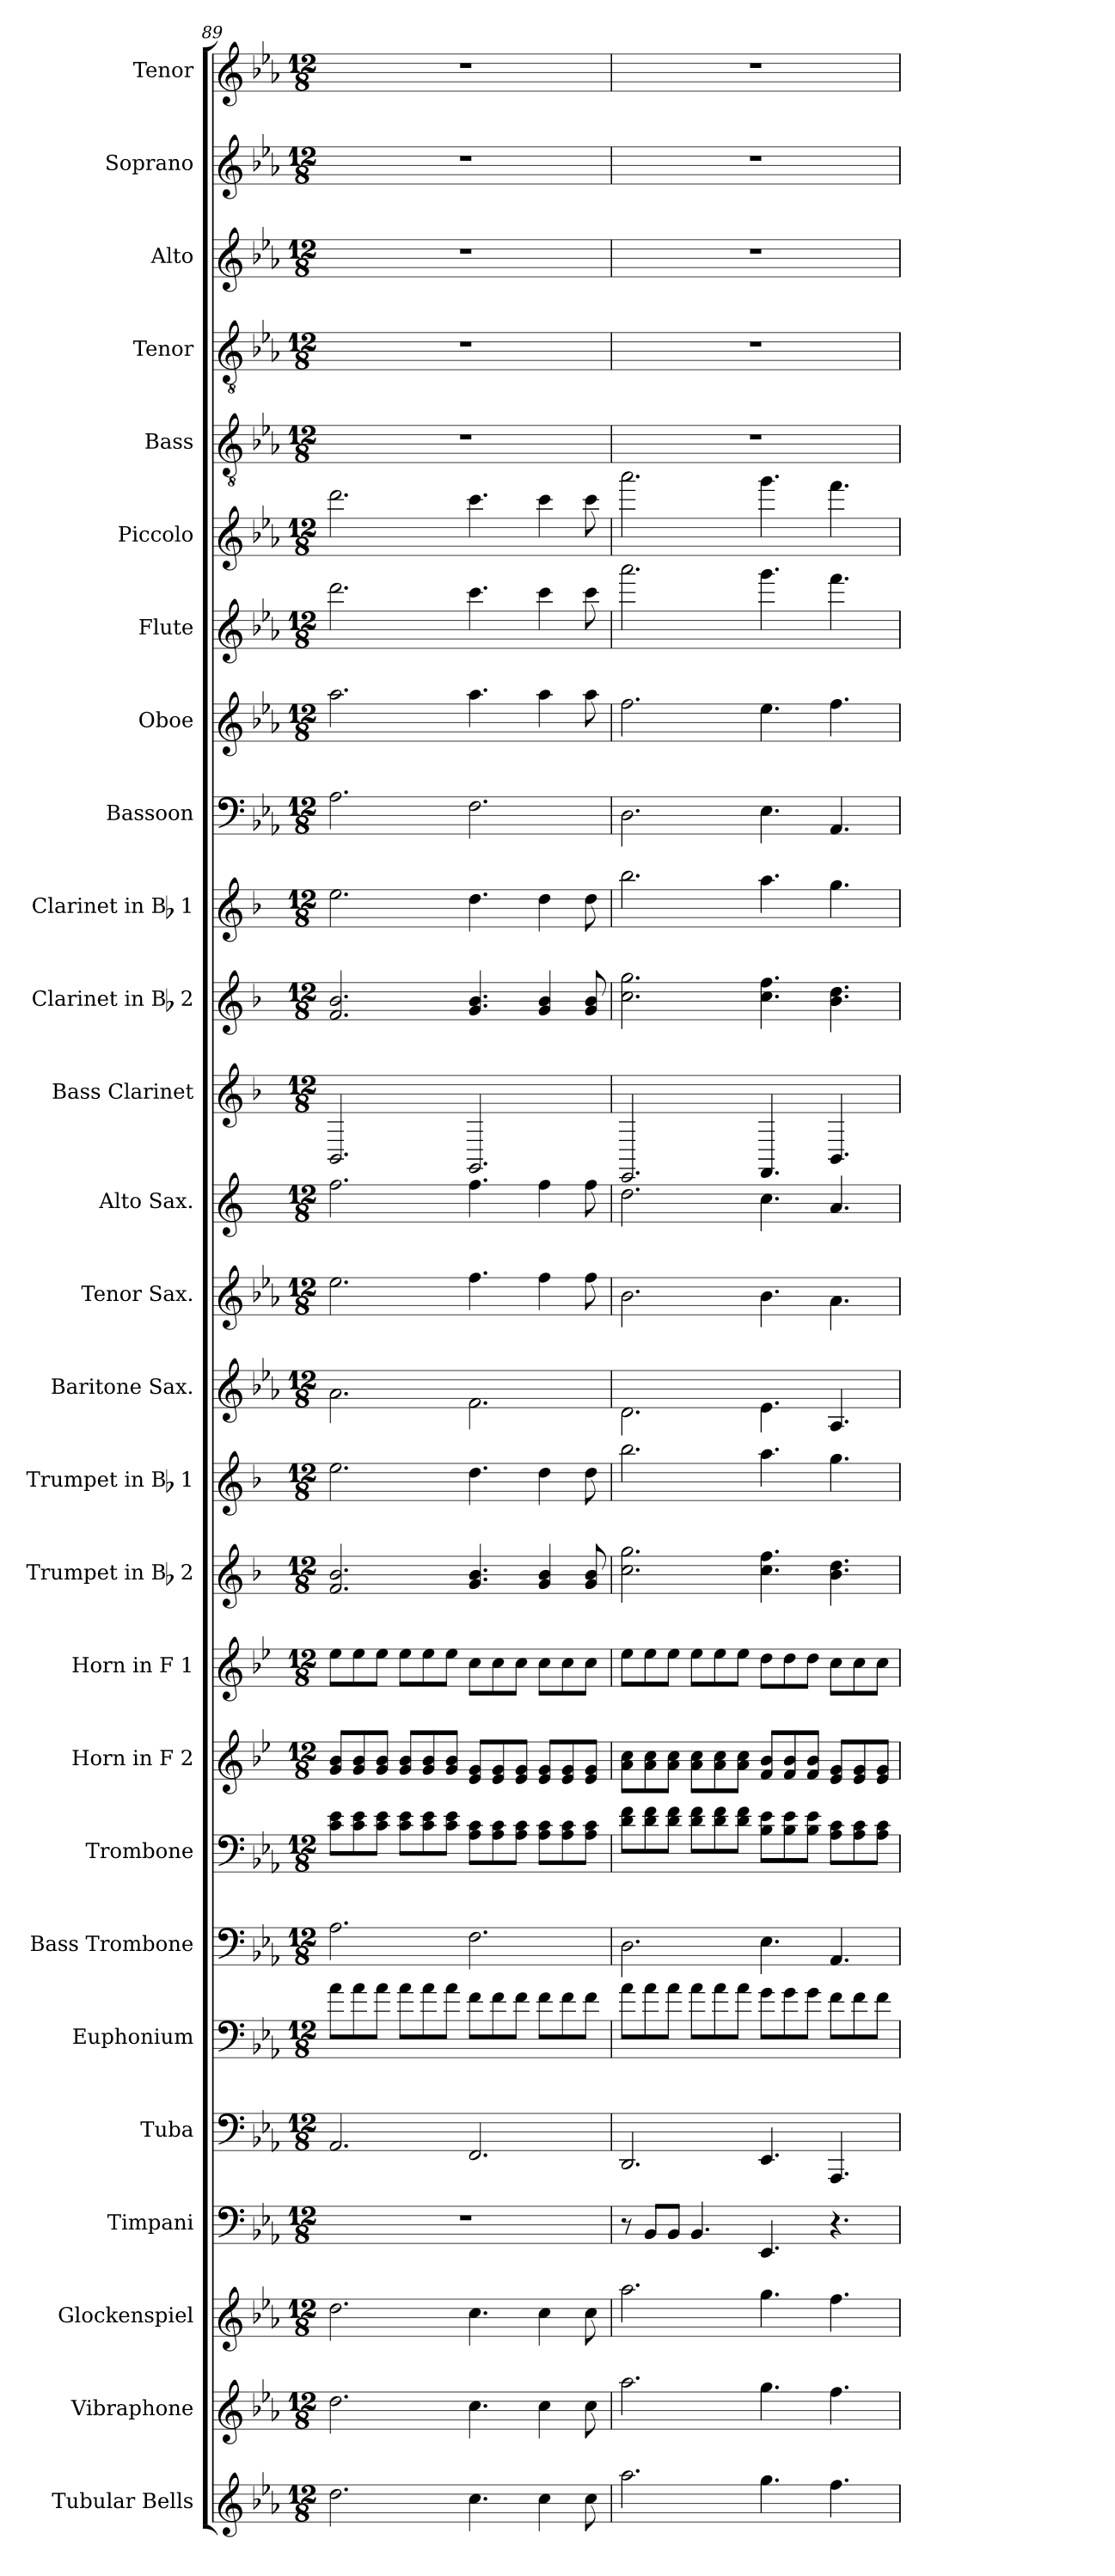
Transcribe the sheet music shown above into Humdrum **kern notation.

**kern	**kern	**kern	**kern	**kern	**kern	**kern	**kern	**kern	**kern	**kern	**kern	**kern	**kern	**kern	**kern	**kern	**kern	**kern	**kern	**kern	**kern	**kern	**kern	**kern	**kern	**kern
*part27	*part26	*part25	*part24	*part23	*part22	*part21	*part20	*part19	*part18	*part17	*part16	*part15	*part14	*part13	*part12	*part11	*part10	*part9	*part8	*part7	*part6	*part5	*part4	*part3	*part2	*part1
*staff27	*staff26	*staff25	*staff24	*staff23	*staff22	*staff21	*staff20	*staff19	*staff18	*staff17	*staff16	*staff15	*staff14	*staff13	*staff12	*staff11	*staff10	*staff9	*staff8	*staff7	*staff6	*staff5	*staff4	*staff3	*staff2	*staff1
*I"Tubular Bells	*I"Vibraphone	*I"Glockenspiel	*I"Timpani	*I"Tuba	*I"Euphonium	*I"Bass Trombone	*I"Trombone	*I"Horn in F 2	*I"Horn in F 1	*I"Trumpet in Bb 2	*I"Trumpet in Bb 1	*I"Baritone Sax.	*I"Tenor Sax.	*I"Alto Sax.	*I"Bass Clarinet	*I"Clarinet in Bb 2	*I"Clarinet in Bb 1	*I"Bassoon	*I"Oboe	*I"Flute	*I"Piccolo	*I"Bass	*I"Tenor	*I"Alto	*I"Soprano	*I"Tenor
*I'Tubular Bells	*I'Vibraphone	*I'Glockenspiel	*I'Timpani	*I'Tuba	*I'Euphonium	*I'Bass Trombone	*I'Trombone	*I'Horn in F 2	*I'Horn in F 1	*I'Trumpet in Bb 2	*I'Trumpet in Bb 1	*I'Baritone Sax.	*I'Tenor Sax.	*I'Alto Sax.	*I'Bass Clarinet	*I'Clarinet in Bb 2	*I'Clarinet in Bb 1	*I'Bassoon	*I'Oboe	*I'Flute	*I'Piccolo	*I'Bass	*I'Tenor	*I'Alto	*I'Soprano	*I'Tenor
!!LO:PB:g=z
*clefG2	*clefG2	*clefG2	*clefF4	*clefF4	*clefF4	*clefF4	*clefF4	*clefG2	*clefG2	*clefG2	*clefG2	*clefG2	*clefG2	*clefG2	*clefG2	*clefG2	*clefG2	*clefF4	*clefG2	*clefG2	*clefG2	*clefGv2	*clefGv2	*clefG2	*clefG2	*clefG2
*	*	*ITrd-14c-24	*	*	*	*	*	*ITrd4c7	*ITrd4c7	*ITrd1c2	*ITrd1c2	*ITrd12c21	*ITrd8c14	*ITrd5c9	*ITrd1c2	*ITrd1c2	*ITrd1c2	*	*	*	*ITrd-7c-12	*ITrd7c12	*ITrd7c12	*	*	*
*k[b-e-a-]	*k[b-e-a-]	*k[b-e-a-]	*k[b-e-a-]	*k[b-e-a-]	*k[b-e-a-]	*k[b-e-a-]	*k[b-e-a-]	*k[b-e-a-]	*k[b-e-a-]	*k[b-e-a-]	*k[b-e-a-]	*k[b-e-a-]	*k[b-e-a-]	*k[b-e-a-]	*k[b-e-a-]	*k[b-e-a-]	*k[b-e-a-]	*k[b-e-a-]	*k[b-e-a-]	*k[b-e-a-]	*k[b-e-a-]	*k[b-e-a-]	*k[b-e-a-]	*k[b-e-a-]	*k[b-e-a-]	*k[b-e-a-]
*E-:	*E-:	*E-:	*E-:	*E-:	*E-:	*E-:	*E-:	*E-:	*E-:	*E-:	*E-:	*E-:	*E-:	*E-:	*E-:	*E-:	*E-:	*E-:	*E-:	*E-:	*E-:	*E-:	*E-:	*E-:	*E-:	*E-:
*M12/8	*M12/8	*M12/8	*M12/8	*M12/8	*M12/8	*M12/8	*M12/8	*M12/8	*M12/8	*M12/8	*M12/8	*M12/8	*M12/8	*M12/8	*M12/8	*M12/8	*M12/8	*M12/8	*M12/8	*M12/8	*M12/8	*M12/8	*M12/8	*M12/8	*M12/8	*M12/8
=89	=89	=89	=89	=89	=89	=89	=89	=89	=89	=89	=89	=89	=89	=89	=89	=89	=89	=89	=89	=89	=89	=89	=89	=89	=89	=89
!	!	!	!LO:N:vis=1	!	!	!	!	!	!	!	!	!	!	!	!	!	!	!	!	!	!	!LO:N:vis=1	!LO:N:vis=1	!LO:N:vis=1	!LO:N:vis=1	!LO:N:vis=1
2.ddi\	2.ddi\	2.ddddi\	1.r	2.AA-i/	8a-i\L	2.A-i\	8ci\ 8e-iL	8ci/ 8e-iL	8a-i\L	2.e-i/ 2.a-i	2.ddi\	2.A-i\	2.e-i\	2.a-i\	2.AA-i/	2.e-i/ 2.a-i	2.ddi\	2.A-i\	2.aa-i\	2.dddi\	2.ddddi\	1.r	1.r	1.r	1.r	1.r
.	.	.	.	.	8a-i\	.	8ci\ 8e-i	8ci/ 8e-i	8a-i\	.	.	.	.	.	.	.	.	.	.	.	.	.	.	.	.	.
.	.	.	.	.	8a-i\J	.	8ci\ 8e-iJ	8ci/ 8e-iJ	8a-i\J	.	.	.	.	.	.	.	.	.	.	.	.	.	.	.	.	.
.	.	.	.	.	8a-i\L	.	8ci\ 8e-iL	8ci/ 8e-iL	8a-i\L	.	.	.	.	.	.	.	.	.	.	.	.	.	.	.	.	.
.	.	.	.	.	8a-i\	.	8ci\ 8e-i	8ci/ 8e-i	8a-i\	.	.	.	.	.	.	.	.	.	.	.	.	.	.	.	.	.
.	.	.	.	.	8a-i\J	.	8ci\ 8e-iJ	8ci/ 8e-iJ	8a-i\J	.	.	.	.	.	.	.	.	.	.	.	.	.	.	.	.	.
4.cci\	4.cci\	4.cccci\	.	2.FFi/	8fi\L	2.Fi\	8A-i\ 8ciL	8A-i/ 8ciL	8fi\L	4.fi/ 4.a-i	4.cci\	2.Fi\	4.fi\	4.a-i\	2.FFi/	4.fi/ 4.a-i	4.cci\	2.Fi\	4.aa-i\	4.ccci\	4.cccci\	.	.	.	.	.
.	.	.	.	.	8fi\	.	8A-i\ 8ci	8A-i/ 8ci	8fi\	.	.	.	.	.	.	.	.	.	.	.	.	.	.	.	.	.
.	.	.	.	.	8fi\J	.	8A-i\ 8ciJ	8A-i/ 8ciJ	8fi\J	.	.	.	.	.	.	.	.	.	.	.	.	.	.	.	.	.
4cci\	4cci\	4cccci\	.	.	8fi\L	.	8A-i\ 8ciL	8A-i/ 8ciL	8fi\L	4fi/ 4a-i	4cci\	.	4fi\	4a-i\	.	4fi/ 4a-i	4cci\	.	4aa-i\	4ccci\	4cccci\	.	.	.	.	.
.	.	.	.	.	8fi\	.	8A-i\ 8ci	8A-i/ 8ci	8fi\	.	.	.	.	.	.	.	.	.	.	.	.	.	.	.	.	.
8cci\	8cci\	8cccci\	.	.	8fi\J	.	8A-i\ 8ciJ	8A-i/ 8ciJ	8fi\J	8fi/ 8a-i	8cci\	.	8fi\	8a-i\	.	8fi/ 8a-i	8cci\	.	8aa-i\	8ccci\	8cccci\	.	.	.	.	.
=90	=90	=90	=90	=90	=90	=90	=90	=90	=90	=90	=90	=90	=90	=90	=90	=90	=90	=90	=90	=90	=90	=90	=90	=90	=90	=90
!	!	!	!	!	!	!	!	!	!	!	!	!	!	!	!	!	!	!	!	!	!	!LO:N:vis=1	!LO:N:vis=1	!LO:N:vis=1	!LO:N:vis=1	!LO:N:vis=1
2.aa-i\	2.aa-i\	2.aaaa-i\	8r	2.DDi/	8a-i\L	2.Di\	8di\ 8fiL	8di\ 8fiL	8a-i\L	2.b-i\ 2.ffi	2.aa-i\	2.Di\	2.B-i\	2.fi\	2.DDi/	2.b-i\ 2.ffi	2.aa-i\	2.Di\	2.ffi\	2.aaa-i\	2.aaaa-i\	1.r	1.r	1.r	1.r	1.r
.	.	.	8BB-i/L	.	8a-i\	.	8di\ 8fi	8di\ 8fi	8a-i\	.	.	.	.	.	.	.	.	.	.	.	.	.	.	.	.	.
.	.	.	8BB-i/J	.	8a-i\J	.	8di\ 8fiJ	8di\ 8fiJ	8a-i\J	.	.	.	.	.	.	.	.	.	.	.	.	.	.	.	.	.
.	.	.	4.BB-i/	.	8a-i\L	.	8di\ 8fiL	8di\ 8fiL	8a-i\L	.	.	.	.	.	.	.	.	.	.	.	.	.	.	.	.	.
.	.	.	.	.	8a-i\	.	8di\ 8fi	8di\ 8fi	8a-i\	.	.	.	.	.	.	.	.	.	.	.	.	.	.	.	.	.
.	.	.	.	.	8a-i\J	.	8di\ 8fiJ	8di\ 8fiJ	8a-i\J	.	.	.	.	.	.	.	.	.	.	.	.	.	.	.	.	.
4.ggi\	4.ggi\	4.ggggi\	4.EE-i/	4.EE-i/	8gi\L	4.E-i\	8B-i\ 8e-iL	8B-i/ 8e-iL	8gi\L	4.b-i\ 4.ee-i	4.ggi\	4.E-i\	4.B-i\	4.e-i\	4.EE-i/	4.b-i\ 4.ee-i	4.ggi\	4.E-i\	4.ee-i\	4.gggi\	4.ggggi\	.	.	.	.	.
.	.	.	.	.	8gi\	.	8B-i\ 8e-i	8B-i/ 8e-i	8gi\	.	.	.	.	.	.	.	.	.	.	.	.	.	.	.	.	.
.	.	.	.	.	8gi\J	.	8B-i\ 8e-iJ	8B-i/ 8e-iJ	8gi\J	.	.	.	.	.	.	.	.	.	.	.	.	.	.	.	.	.
4.ffi\	4.ffi\	4.ffffi\	4.r	4.AAA-i/	8fi\L	4.AA-i/	8A-i\ 8ciL	8A-i/ 8ciL	8fi\L	4.a-i\ 4.cci	4.ffi\	4.AA-i/	4.A-i\	4.ci/	4.AA-i/	4.a-i\ 4.cci	4.ffi\	4.AA-i/	4.ffi\	4.fffi\	4.ffffi\	.	.	.	.	.
.	.	.	.	.	8fi\	.	8A-i\ 8ci	8A-i/ 8ci	8fi\	.	.	.	.	.	.	.	.	.	.	.	.	.	.	.	.	.
.	.	.	.	.	8fi\J	.	8A-i\ 8ciJ	8A-i/ 8ciJ	8fi\J	.	.	.	.	.	.	.	.	.	.	.	.	.	.	.	.	.
=	=	=	=	=	=	=	=	=	=	=	=	=	=	=	=	=	=	=	=	=	=	=	=	=	=	=
*-	*-	*-	*-	*-	*-	*-	*-	*-	*-	*-	*-	*-	*-	*-	*-	*-	*-	*-	*-	*-	*-	*-	*-	*-	*-	*-
